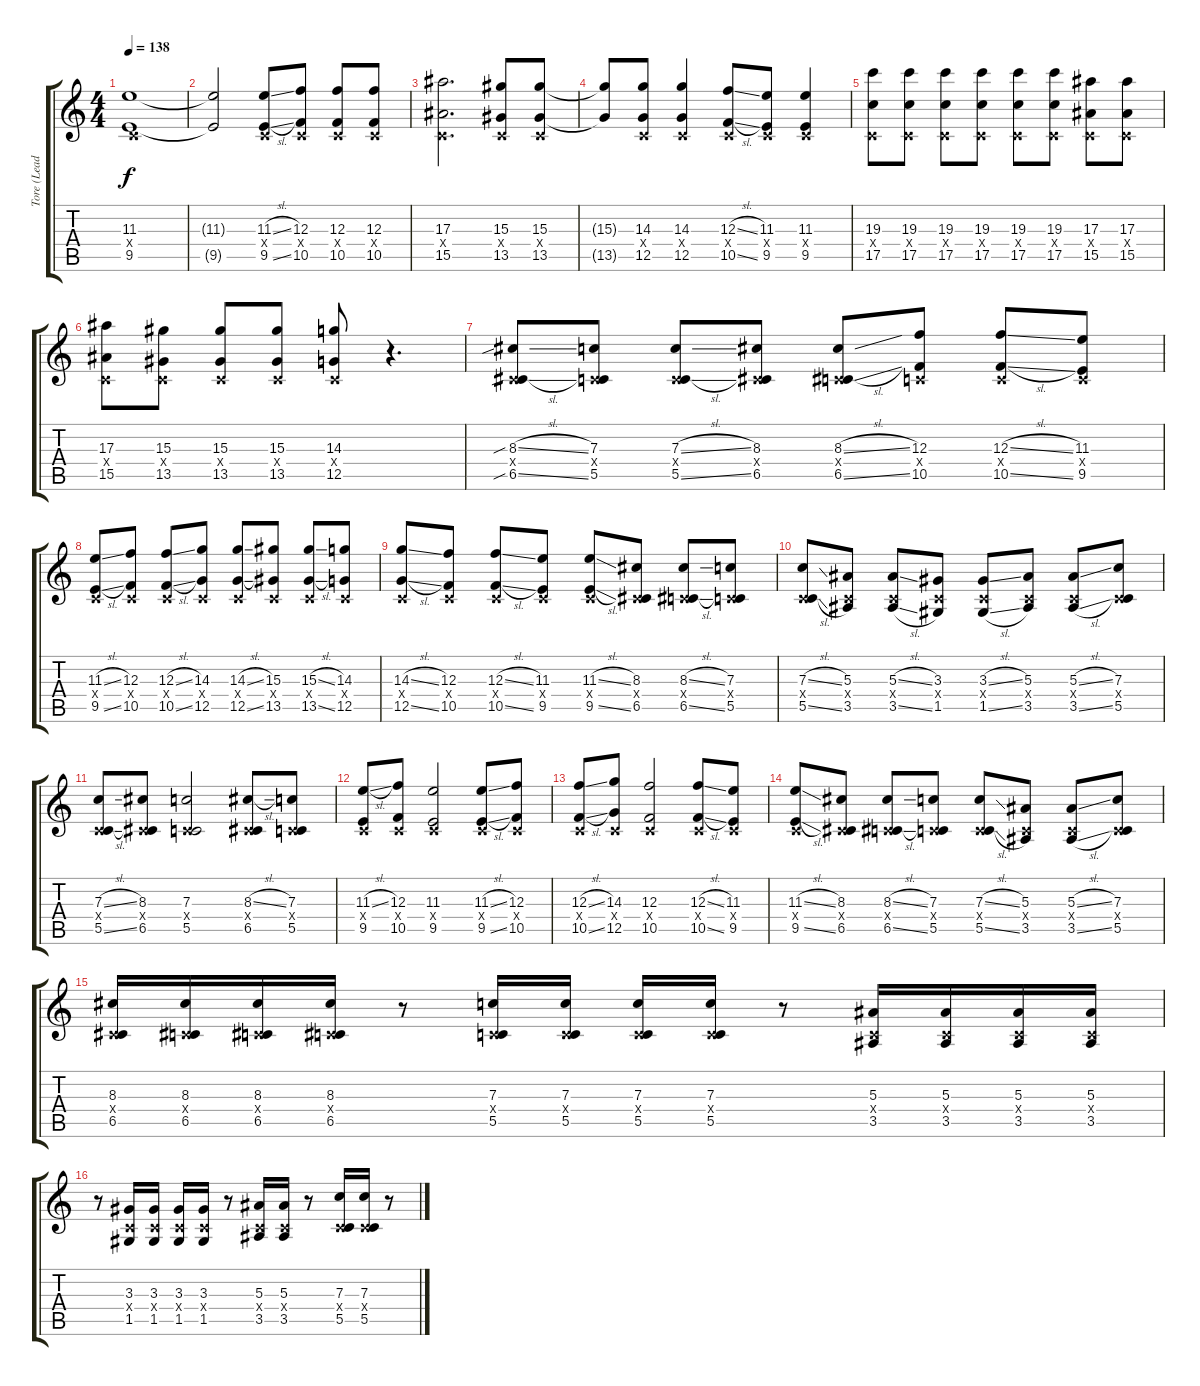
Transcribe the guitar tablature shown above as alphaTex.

\track ("Tore (Lead Guitar) " "Tore (Lead") {instrument distortionguitar}
\staff {score tabs}
\tuning (D4 A3 F3 C3 G2 C2) {hide}
\ts (4 4)
\tempo 138
\clef g2
\ks c
(11.3 0.4{x} 9.5).1{dy f} |
(11.3{t} 9.5{t}).2 (11.3{sl} 0.4{x} 9.5{sl}).8 (12.3 0.4{x} 10.5).8 (12.3 0.4{x} 10.5).8 (12.3 0.4{x} 10.5).8 |
(17.3 0.4{x} 15.5).2{d} (15.3 0.4{x} 13.5).8 (15.3 0.4{x} 13.5).8 |
(15.3{t} 13.5{t}).8 (14.3 0.4{x} 12.5).8 (14.3 0.4{x} 12.5).4 (12.3{sl} 0.4{x} 10.5{sl}).8 (11.3 0.4{x} 9.5).8 (11.3 0.4{x} 9.5).4 |
(19.3 0.4{x} 17.5).8 (19.3 0.4{x} 17.5).8 (19.3 0.4{x} 17.5).8 (19.3 0.4{x} 17.5).8 (19.3 0.4{x} 17.5).8 (19.3 0.4{x} 17.5).8 (17.3 0.4{x} 15.5).8 (17.3 0.4{x} 15.5).8 |
(17.3 0.4{x} 15.5).8 (15.3 0.4{x} 13.5).8 (15.3 0.4{x} 13.5).8 (15.3 0.4{x} 13.5).8 (14.3 0.4{x} 12.5).8 r.4{d} |
(8.3{sib sl} 0.4{x} 6.5{sib sl}).8 (7.3 0.4{x} 5.5).8 (7.3{sl} 0.4{x} 5.5{sl}).8 (8.3 0.4{x} 6.5).8 (8.3{sl} 0.4{x} 6.5{sl}).8 (12.3 0.4{x} 10.5).8 (12.3{sl} 0.4{x} 10.5{sl}).8 (11.3 0.4{x} 9.5).8 |
(11.3{sl} 0.4{x} 9.5{sl}).8 (12.3 0.4{x} 10.5).8 (12.3{sl} 0.4{x} 10.5{sl}).8 (14.3 0.4{x} 12.5).8 (14.3{sl} 0.4{x} 12.5{sl}).8 (15.3 0.4{x} 13.5).8 (15.3{sl} 0.4{x} 13.5{sl}).8 (14.3 0.4{x} 12.5).8 |
(14.3{sl} 0.4{x} 12.5{sl}).8 (12.3 0.4{x} 10.5).8 (12.3{sl} 0.4{x} 10.5{sl}).8 (11.3 0.4{x} 9.5).8 (11.3{sl} 0.4{x} 9.5{sl}).8 (8.3 0.4{x} 6.5).8 (8.3{sl} 0.4{x} 6.5{sl}).8 (7.3 0.4{x} 5.5).8 |
(7.3{sl} 0.4{x} 5.5{sl}).8 (5.3 0.4{x} 3.5).8 (5.3{sl} 0.4{x} 3.5{sl}).8 (3.3 0.4{x} 1.5).8 (3.3{sl} 0.4{x} 1.5{sl}).8 (5.3 0.4{x} 3.5).8 (5.3{sl} 0.4{x} 3.5{sl}).8 (7.3 0.4{x} 5.5).8 |
(7.3{sl} 0.4{x} 5.5{sl}).8 (8.3 0.4{x} 6.5).8 (7.3 0.4{x} 5.5).2 (8.3{sl} 0.4{x} 6.5).8 (7.3 0.4{x} 5.5).8 |
(11.3{sl} 0.4{x} 9.5).8 (12.3 0.4{x} 10.5).8 (11.3 0.4{x} 9.5).2 (11.3{sl} 0.4{x} 9.5{sl}).8 (12.3 0.4{x} 10.5).8 |
(12.3{sl} 0.4{x} 10.5{sl}).8 (14.3 0.4{x} 12.5).8 (12.3 0.4{x} 10.5).2 (12.3{sl} 0.4{x} 10.5{sl}).8 (11.3 0.4{x} 9.5).8 |
(11.3{sl} 0.4{x} 9.5{sl}).8 (8.3 0.4{x} 6.5).8 (8.3{sl} 0.4{x} 6.5{sl}).8 (7.3 0.4{x} 5.5).8 (7.3{sl} 0.4{x} 5.5{sl}).8 (5.3 0.4{x} 3.5).8 (5.3{sl} 0.4{x} 3.5{sl}).8 (7.3 0.4{x} 5.5).8 |
(8.3 0.4{x} 6.5).16 (8.3 0.4{x} 6.5).16 (8.3 0.4{x} 6.5).16 (8.3 0.4{x} 6.5).16 r.8 (7.3 0.4{x} 5.5).16 (7.3 0.4{x} 5.5).16 (7.3 0.4{x} 5.5).16 (7.3 0.4{x} 5.5).16 r.8 (5.3 0.4{x} 3.5).16 (5.3 0.4{x} 3.5).16 (5.3 0.4{x} 3.5).16 (5.3 0.4{x} 3.5).16 |
r.8 (3.3 0.4{x} 1.5).16 (3.3 0.4{x} 1.5).16 (3.3 0.4{x} 1.5).16 (3.3 0.4{x} 1.5).16 r.8 (5.3 0.4{x} 3.5).16 (5.3 0.4{x} 3.5).16 r.8 (7.3 0.4{x} 5.5).16 (7.3 0.4{x} 5.5).16 r.8
